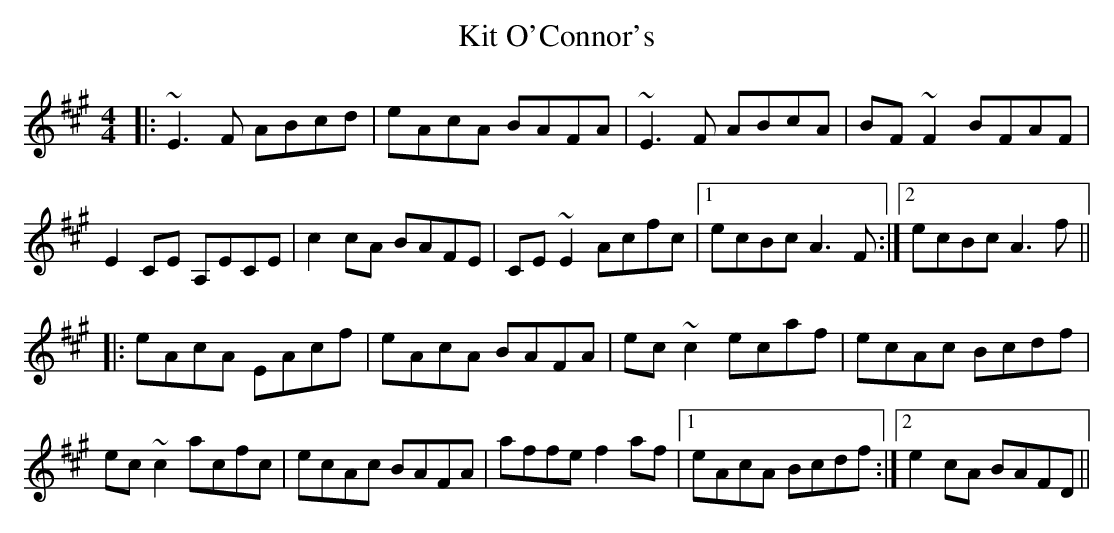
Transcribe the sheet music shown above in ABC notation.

X:1
T: Kit O'Connor's
M: 4/4
L: 1/8
K: Amaj
|:~E3F ABcd|eAcA BAFA|~E3F ABcA|BF~F2 BFAF|
E2CE A,ECE|c2cA BAFE|CE~E2 Acfc|1 ecBc A3F:|2 ecBc A3f||
|:eAcA EAcf|eAcA BAFA|ec~c2 ecaf|ecAc Bcdf|
ec~c2 acfc|ecAc BAFA|affe f2af|1 eAcA Bcdf:|2 e2cA BAFD||
